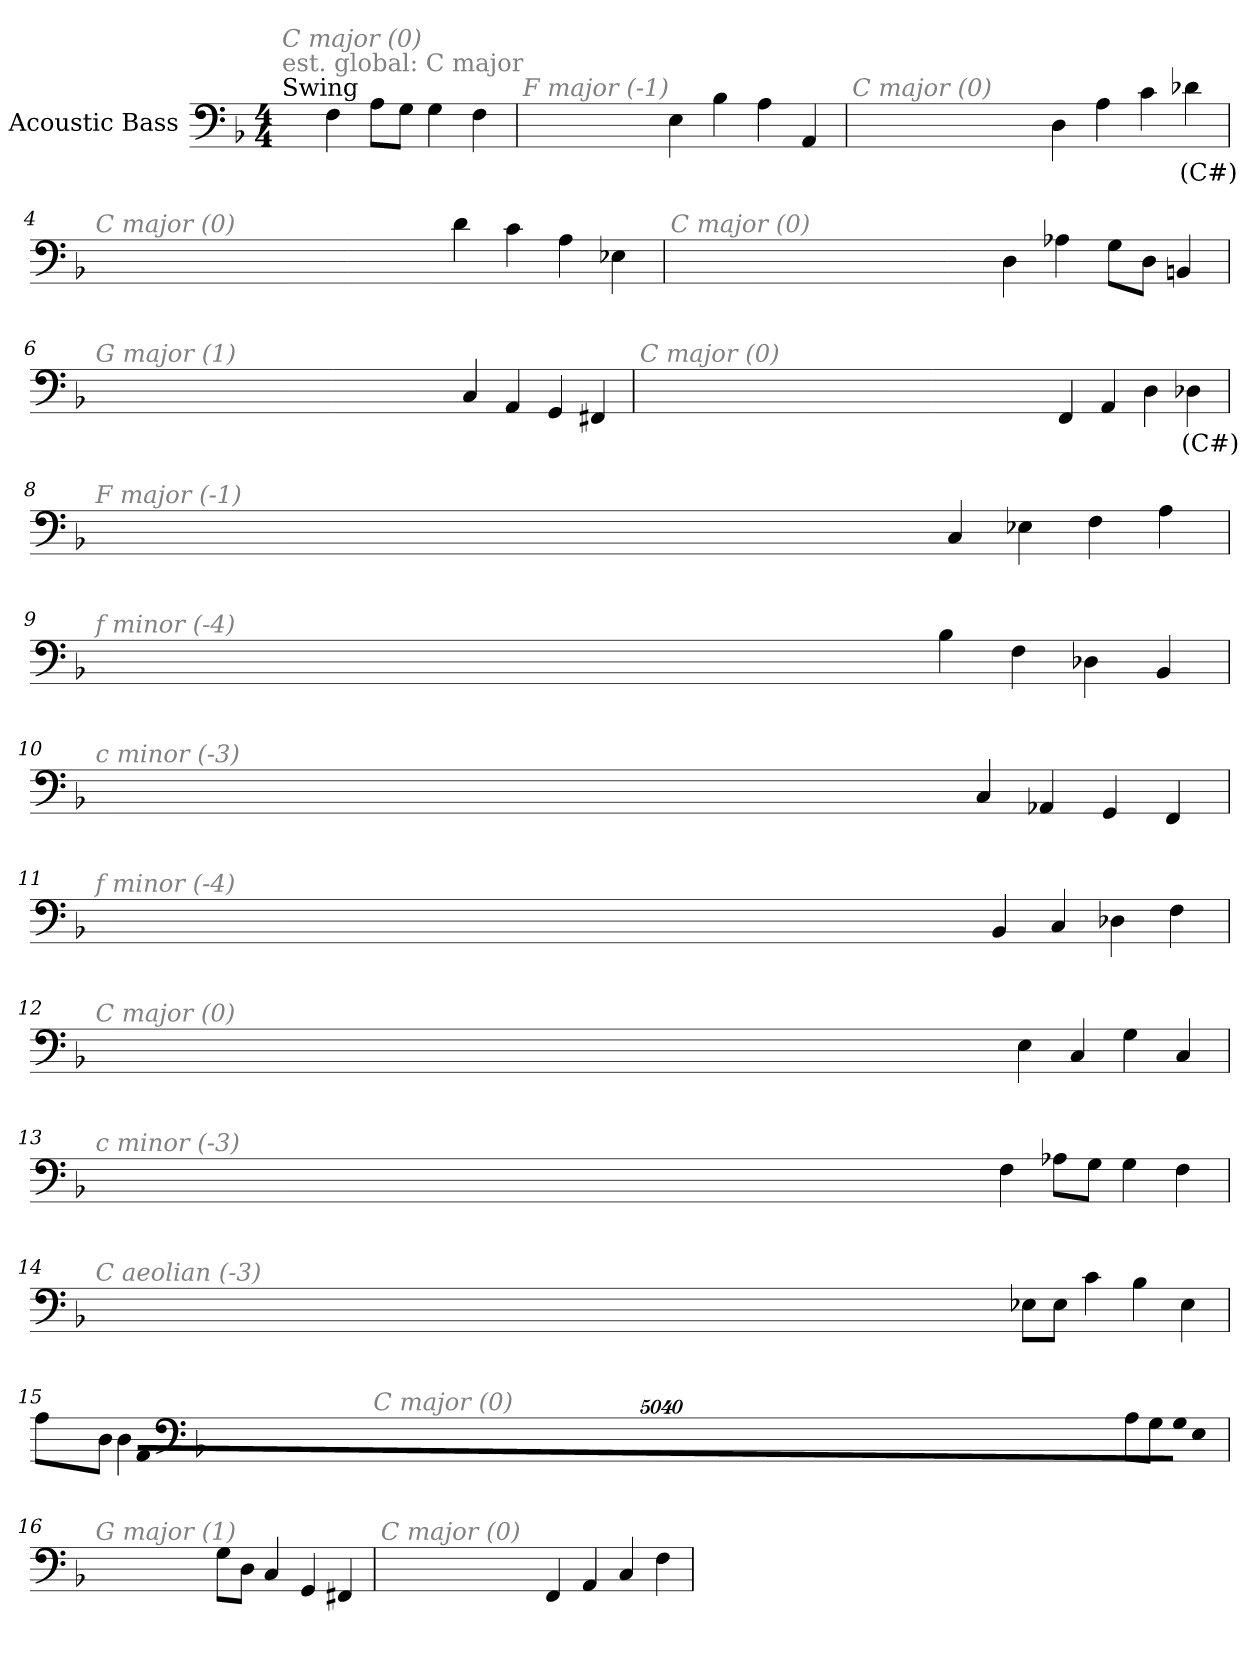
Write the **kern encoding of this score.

**kern	**text
*part1	*part1
*staff1	*staff1
*I"Acoustic Bass	*
*clefF4	*
*ITrd7c12	*
*k[b-]	*
*F:	*
*M4/4	*
*MM167	*
=1	=1
!LO:TX:a:t=Swing	!
!LO:TX:a:color=#808080:t=est. global&colon; C major	!
!LO:TX:i:color=#808080:t=C major (0)	!
4FF	.
8AAL	.
8GGJ	.
4GG	.
4FF	.
=2	=2
!LO:TX:i:color=#808080:t=F major (-1)	!
4EE	.
4BB-	.
4AA	.
4AAA	.
=3	=3
!LO:TX:i:color=#808080:t=C major (0)	!
4DD	.
4AA	.
4C	.
4D-Xi	(C#)
=4	=4
!LO:TX:i:color=#808080:t=C major (0)	!
4D	.
4C	.
4AA	.
4EE-X	.
=5	=5
!LO:TX:i:color=#808080:t=C major (0)	!
4DD	.
4AA-X	.
8GGL	.
8DDJ	.
4BBBn	.
=6	=6
!LO:TX:i:color=#808080:t=G major (1)	!
4CC	.
4AAA	.
4GGG	.
4FFF#X	.
=7	=7
!LO:TX:i:color=#808080:t=C major (0)	!
4FFF	.
4AAA	.
4DD	.
4DD-Xi	(C#)
=8	=8
!LO:TX:i:color=#808080:t=F major (-1)	!
4CC	.
4EE-X	.
4FF	.
4AA	.
=9	=9
!LO:TX:i:color=#808080:t=f minor (-4)	!
4BB-	.
4FF	.
4DD-X	.
4BBB-	.
=10	=10
!LO:TX:i:color=#808080:t=c minor (-3)	!
4CC	.
4AAA-X	.
4GGG	.
4FFF	.
=11	=11
!LO:TX:i:color=#808080:t=f minor (-4)	!
4BBB-	.
4CC	.
4DD-X	.
4FF	.
=12	=12
!LO:TX:i:color=#808080:t=C major (0)	!
4EE	.
4CC	.
4GG	.
4CC	.
=13	=13
!LO:TX:i:color=#808080:t=c minor (-3)	!
4FF	.
8AA-XL	.
8GGJ	.
4GG	.
4FF	.
=14	=14
!LO:TX:i:color=#808080:t=C aeolian (-3)	!
8EE-XL	.
8EE-J	.
4C	.
4BB-	.
4EE-	.
=15	=15
!LO:TX:i:color=#808080:t=C major (0)	!
8AAL	.
8GGJ	.
!LO:N:vis=8	!
40320%3347GGL	.
!LO:N:vis=8	!
40320%3347EE	.
!LO:N:vis=8	!
40320%3347AAAJ	.
4DD	.
8AAL	.
8DDJ	.
=16	=16
!LO:TX:i:color=#808080:t=G major (1)	!
8GGL	.
8DDJ	.
4CC	.
4GGG	.
4FFF#X	.
=17	=17
!LO:TX:i:color=#808080:t=C major (0)	!
4FFF	.
4AAA	.
4CC	.
4FF	.
=	=
*-	*-
